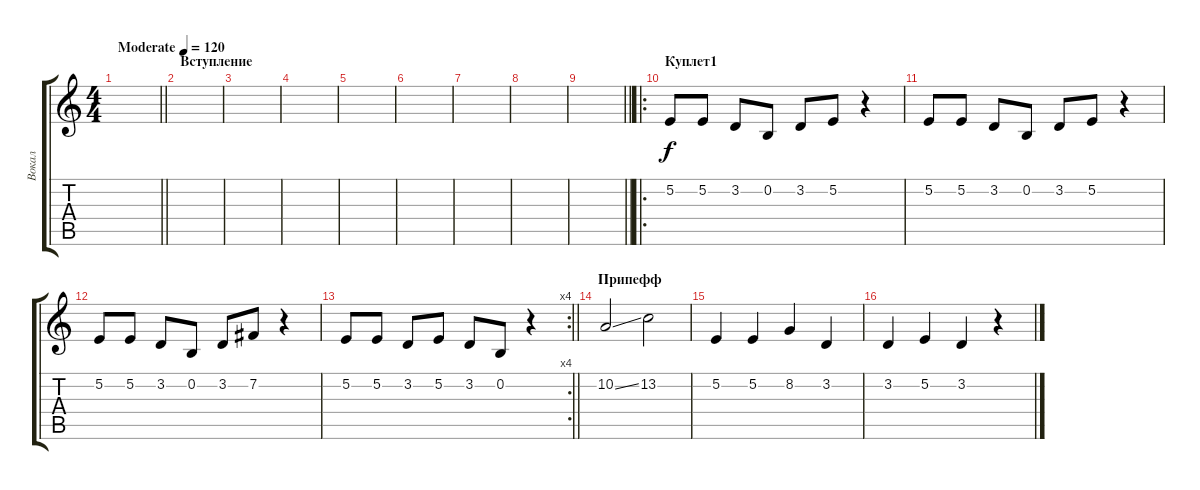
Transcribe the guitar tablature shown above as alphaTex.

\track ("Вокал" "Вокал") {instrument lead2sawtooth}
\staff {score tabs}
\tuning (E4 B3 G3 D3 A2 E2) {hide}
\ts (4 4)
\tempo (120 "Moderate")
\clef g2
\barLineRight lightlight
\ks c
|
\section ("" "Вступление")
|
|
|
|
|
|
|
\barLineRight lightlight
|
\ro
\section ("" "Куплет1")
5.2.8 5.2.8 3.2.8 0.2.8 3.2.8 5.2.8 r.4 |
5.2.8 5.2.8 3.2.8 0.2.8 3.2.8 5.2.8 r.4 |
5.2.8 5.2.8 3.2.8 0.2.8 3.2.8 7.2.8 r.4 |
\rc 4
\barLineRight lightlight
5.2.8 5.2.8 3.2.8 5.2.8 3.2.8 0.2.8 r.4 |
\section ("" "Припефф")
10.2{ss}.2 13.2.2 |
5.2.4 5.2.4 8.2.4 3.2.4 |
3.2.4 5.2.4 3.2.4 r.4
